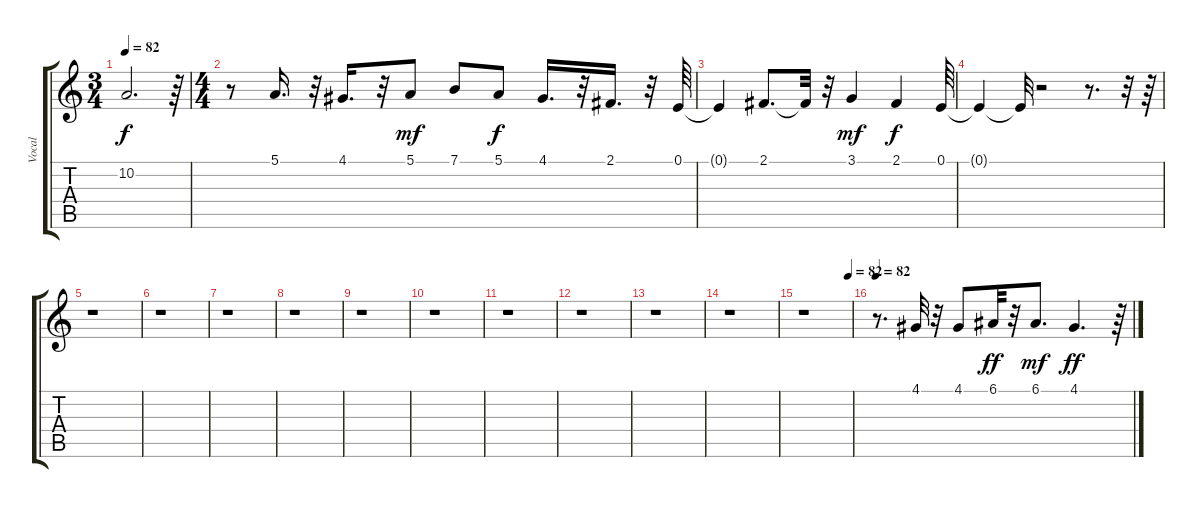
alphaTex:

\track ("Vocal" "Vocal") {instrument tubularbells}
\staff {score tabs}
\tuning (E4 B3 G3 D3 A2 E2) {hide}
\ts (3 4)
\tempo 82
\clef g2
\ks c
10.2{t}.2{d dy f} r.64 |
\ts (4 4)
r.8 5.1.16{d} r.32 4.1.16{d} r.32 5.1.8{dy mf} 7.1.8 5.1.8{dy f} 4.1.16{d} r.32 2.1.16{d} r.32 0.1.64 |
0.1{t}.4 2.1.8{d} 2.1{t}.32 r.32 3.1.4{dy mf} 2.1.4{dy f} 0.1.64 |
0.1{t}.4 0.1{t}.32 r.2 r.8{d} r.32 r.64 |
r.1 |
r.1 |
r.1 |
r.1 |
r.1 |
r.1 |
r.1 |
r.1 |
r.1 |
r.1 |
\tempo (82 0.9375)
r.1 |
\tempo 82
r.8{d} 4.1.32{balance 8} r.32 4.1.8 6.1.32{dy ff} r.32 6.1.8{d dy mf} 4.1.4{d dy ff} r.64
